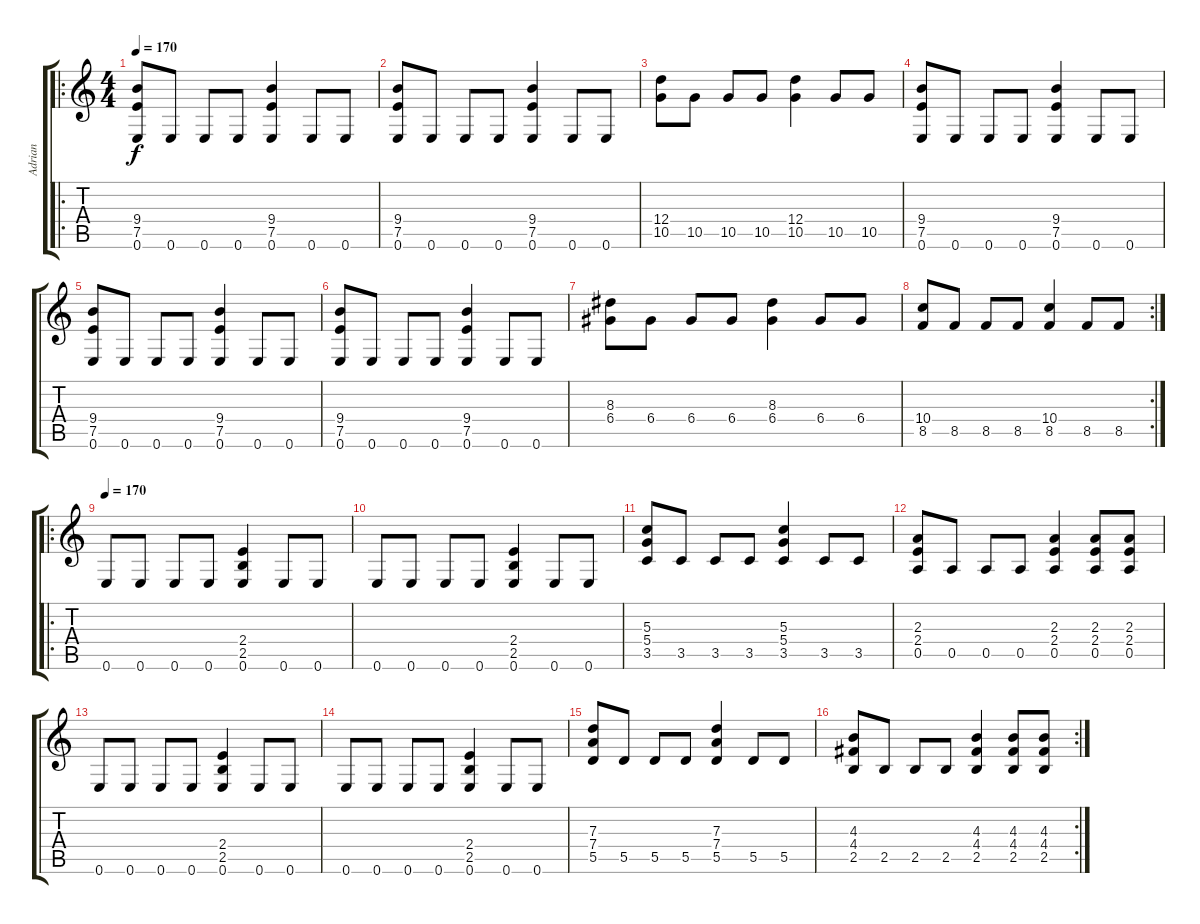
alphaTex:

\track ("Adrian" "Adrian") {instrument electricguitarclean}
\staff {score tabs}
\tuning (E4 B3 G3 D3 A2 E2) {hide}
\ro
\ts (4 4)
\tempo 170
\clef g2
\ks c
(9.4 7.5 0.6).8{dy f volume 10 instrument distortionguitar} 0.6.8 0.6.8 0.6.8 (9.4 7.5 0.6).4 0.6.8 0.6.8 |
(9.4 7.5 0.6).8 0.6.8 0.6.8 0.6.8 (9.4 7.5 0.6).4 0.6.8 0.6.8 |
(12.4 10.5).8 10.5.8 10.5.8 10.5.8 (12.4 10.5).4 10.5.8 10.5.8 |
(9.4 7.5 0.6).8 0.6.8 0.6.8 0.6.8 (9.4 7.5 0.6).4 0.6.8 0.6.8 |
(9.4 7.5 0.6).8 0.6.8 0.6.8 0.6.8 (9.4 7.5 0.6).4 0.6.8 0.6.8 |
(9.4 7.5 0.6).8 0.6.8 0.6.8 0.6.8 (9.4 7.5 0.6).4 0.6.8 0.6.8 |
(8.3 6.4).8 6.4.8 6.4.8 6.4.8 (8.3 6.4).4 6.4.8 6.4.8 |
\rc 2
(10.4 8.5).8 8.5.8 8.5.8 8.5.8 (10.4 8.5).4 8.5.8 8.5.8 |
\ro
\tempo 170
0.6.8{volume 14 instrument distortionguitar} 0.6.8 0.6.8 0.6.8 (2.4 2.5 0.6).4 0.6.8 0.6.8 |
0.6.8 0.6.8 0.6.8 0.6.8 (2.4 2.5 0.6).4 0.6.8 0.6.8 |
(5.3 5.4 3.5).8 3.5.8 3.5.8 3.5.8 (5.3 5.4 3.5).4 3.5.8 3.5.8 |
(2.3 2.4 0.5).8 0.5.8 0.5.8 0.5.8 (2.3 2.4 0.5).4 (2.3 2.4 0.5).8 (2.3 2.4 0.5).8 |
0.6.8 0.6.8 0.6.8 0.6.8 (2.4 2.5 0.6).4 0.6.8 0.6.8 |
0.6.8 0.6.8 0.6.8 0.6.8 (2.4 2.5 0.6).4 0.6.8 0.6.8 |
(7.3 7.4 5.5).8 5.5.8 5.5.8 5.5.8 (7.3 7.4 5.5).4 5.5.8 5.5.8 |
\rc 2
(4.3 4.4 2.5).8 2.5.8 2.5.8 2.5.8 (4.3 4.4 2.5).4 (4.3 4.4 2.5).8 (4.3 4.4 2.5).8
